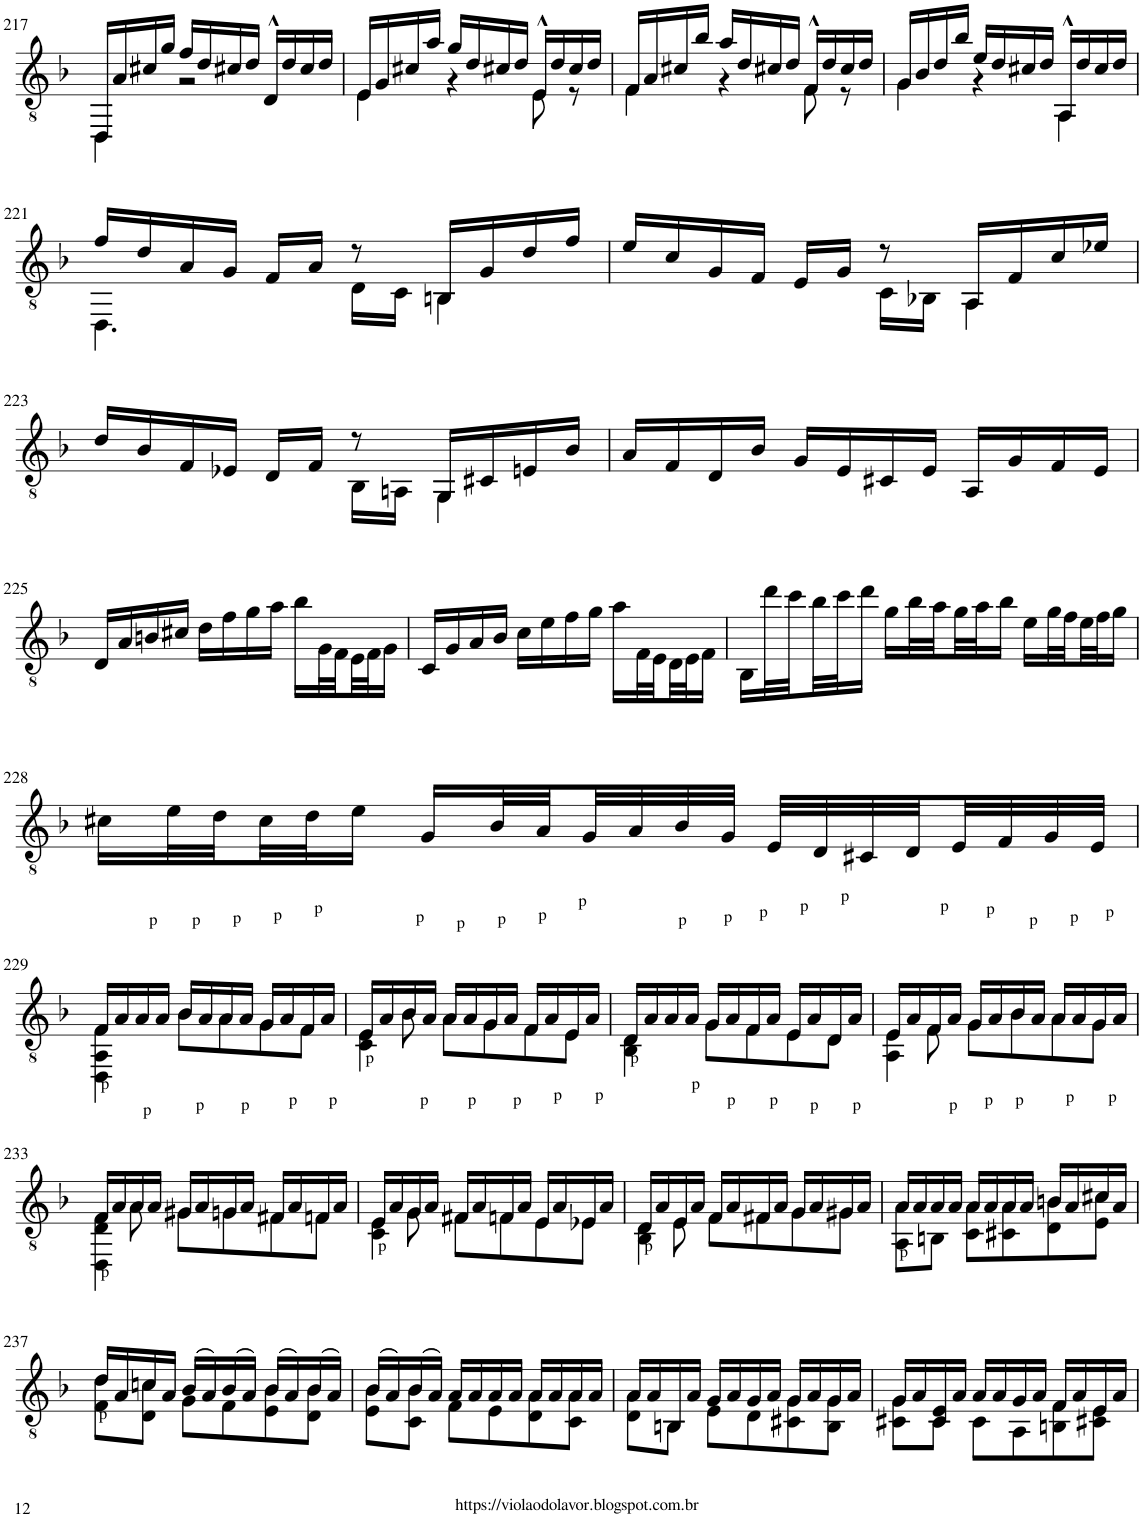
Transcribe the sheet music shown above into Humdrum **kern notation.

**kern
*part1
*staff1
*I"Classical Guitar
*I'Guit.
!!LO:PB:g=z
*clefGv2
*k[b-]
*M3/4
=217
*^
16DD/LL	4DD\
16A/	.
16c#X/	.
16g/JJ	.
16f/LL	2r
16d/	.
16c#X/	.
16d/JJ	.
16D^^/LL	.
16d/	.
16c#/	.
16d/JJ	.
=218	=218
16E/LL	4E\
16G/	.
16c#X/	.
16a/JJ	.
16g/LL	4r
16d/	.
16c#X/	.
16d/JJ	.
16E^^/LL	8E\
16d/	.
16c#/	8r
16d/JJ	.
=219	=219
16F/LL	4F\
16A/	.
16c#X/	.
16b-/JJ	.
16a/LL	4r
16d/	.
16c#X/	.
16d/JJ	.
16F^^/LL	8F\
16d/	.
16c#/	8r
16d/JJ	.
=220	=220
16G/LL	4G\
16B-/	.
16d/	.
16b-/JJ	.
16e/LL	4r
16d/	.
16c#X/	.
16d/JJ	.
16AA^^/LL	4AA\
16d/	.
16c#/	.
16d/JJ	.
!!LO:LB:g=z	!!
=221	=221
16f/LL	4.DD\
16d/	.
16A/	.
16G/JJ	.
16F/LL	.
16A/JJ	.
8r	16D\LL
.	16C\JJ
16BBn/LL	4BB\
16G/	.
16d/	.
16f/JJ	.
=222	=222
16e/LL	4.ryy
16c/	.
16G/	.
16F/JJ	.
16E/LL	.
16G/JJ	.
8r	16C\LL
.	16BB-X\JJ
16AA/LL	4AA\
16F/	.
16c/	.
16e-X/JJ	.
!!LO:LB:g=z	!!
=223	=223
16d/LL	4.ryy
16B-/	.
16F/	.
16E-X/JJ	.
16D/LL	.
16F/JJ	.
8r	16BB-\LL
.	16AAn\JJ
16GG/LL	4GG\
16C#X/	.
16En/	.
16B-/JJ	.
*v	*v
=224
16A/LL
16F/
16D/
16B-/JJ
16G/LL
16E/
16C#X/
16E/JJ
16AA/LL
16G/
16F/
16E/JJ
!!LO:LB:g=z
=225
16D/LL
16A/
16Bn/
16c#X/JJ
16d\LL
16f\
16g\
16a\JJ
16b-\LL
32G\L
32F\
32E\
32F\J
16G\JJ
=226
16C/LL
16G/
16A/
16B-/JJ
16c\LL
16e\
16f\
16g\JJ
16a\LL
32F\L
32E\
32D\
32E\J
16F\JJ
=227
16BB-\LL
32dd\L
32cc\
32b-\
32cc\J
16dd\JJ
16g\LL
32b-\L
32a\
32g\
32a\J
16b-\JJ
16e\LL
32g\L
32f\
32e\
32f\J
16g\JJ
!!LO:LB:g=z
=228
16c#X\LL
32e\L
32d\
32c#\
32d\J
16e\JJ
16G/LL
32B-/L
32A/
32G/
32A/
32B-/
32G/JJJ
32E/LLL
32D/
32C#X/
32D/
32E/
32F/
32G/
32E/JJJ
!!LO:LB:g=z
=229
*^
16F/LL	4DD\ 4AA\ 4F\
16A/	.
16A/	.
16A/JJ	.
16B-/LL	8B-\L
16A/	.
16A/	8A\
16A/JJ	.
16G/LL	8G\
16A/	.
16F/	8F\J
16A/JJ	.
=230	=230
*	*^
16E/LL	4C\ 4E\	8ryy
16A/	.	.
16B-/	.	8B-\
16A/JJ	.	.
16A/LL	2ryy	8A\L
16A/	.	.
16G/	.	8G\
16A/JJ	.	.
16F/LL	.	8F\
16A/	.	.
16E/	.	8E\J
16A/JJ	.	.
*	*v	*v
=231	=231
16D/LL	4BB-\ 4D\
16A/	.
16A/	.
16A/JJ	.
16G/LL	8G\L
16A/	.
16F/	8F\
16A/JJ	.
16E/LL	8E\
16A/	.
16D/	8D\J
16A/JJ	.
=232	=232
*	*^
16E/LL	4AA\ 4E\	8ryy
16A/	.	.
16F/	.	8F\
16A/JJ	.	.
16G/LL	2ryy	8G\L
16A/	.	.
16B-/	.	8B-\
16A/JJ	.	.
16A/LL	.	8A\
16A/	.	.
16G/	.	8G\J
16A/JJ	.	.
!!LO:LB:g=z	!!	!!
=233	=233	=233
16F/LL	4DD\ 4D\ 4F\	8ryy
16A/	.	.
16A/	.	8A\
16A/JJ	.	.
16G#X/LL	2ryy	8G#\L
16A/	.	.
16Gn/	.	8G\
16A/JJ	.	.
16F#X/LL	.	8F#\
16A/	.	.
16Fn/	.	8F\J
16A/JJ	.	.
=234	=234	=234
16E/LL	4C\ 4E\	8ryy
16A/	.	.
16G/	.	8G\
16A/JJ	.	.
16F#X/LL	2ryy	8F#\L
16A/	.	.
16Fn/	.	8F\
16A/JJ	.	.
16E/LL	.	8E\
16A/	.	.
16E-X/	.	8E-\J
16A/JJ	.	.
=235	=235	=235
16D/LL	4BB-\ 4D\	8ryy
16A/	.	.
16E/	.	8E\
16A/JJ	.	.
16F/LL	2ryy	8F\L
16A/	.	.
16F#X/	.	8F#\
16A/JJ	.	.
16G/LL	.	8G\
16A/	.	.
16G#X/	.	8G#\J
16A/JJ	.	.
*	*v	*v
=236	=236
16A/LL	8AA\ 8A\L
16A/	.
16A/	8BBn\J
16A/JJ	.
16A/LL	8C\ 8A\L
16A/	.
16A/	8C#X\ 8A\
16A/JJ	.
16Bn/LL	8D\ 8B\
16A/	.
16c#X/	8E\ 8c#\J
16A/JJ	.
!!LO:LB:g=z	!!
=237	=237
16d/LL	8F\ 8d\L
16A/	.
16c/	8D\ 8cn\J
16A/JJ	.
(16B-/LL	8G\L
16A/)	.
(16B-/	8F\
16A/JJ)	.
(16B-/LL	8E\ 8B-\
16A/)	.
(16B-/	8D\ 8B-\J
16A/JJ)	.
=238	=238
(16B-/LL	8E\ 8B-\L
16A/)	.
(16B-/	8C\ 8B-\J
16A/JJ)	.
16A/LL	8F\L
16A/	.
16A/	8E\
16A/JJ	.
16A/LL	8D\ 8A\
16A/	.
16A/	8C\ 8A\J
16A/JJ	.
=239	=239
16A/LL	8D\ 8A\L
16A/	.
16BBn/	8BB\J
16A/JJ	.
16G/LL	8E\L
16A/	.
16G/	8D\
16A/JJ	.
16G/LL	8C#X\ 8G\
16A/	.
16G/	8BB\ 8G\J
16A/JJ	.
=240	=240
16G/LL	8C#X\ 8G\L
16A/	.
16C#/ 16E/	8C#\J
16A/JJ	.
16A/LL	8C#\L
16A/	.
16G/	8AA\
16A/JJ	.
16F/LL	8BBn\ 8F\
16A/	.
16E/	8C#X\ 8E\J
16A/JJ	.
*v	*v
=
*-
